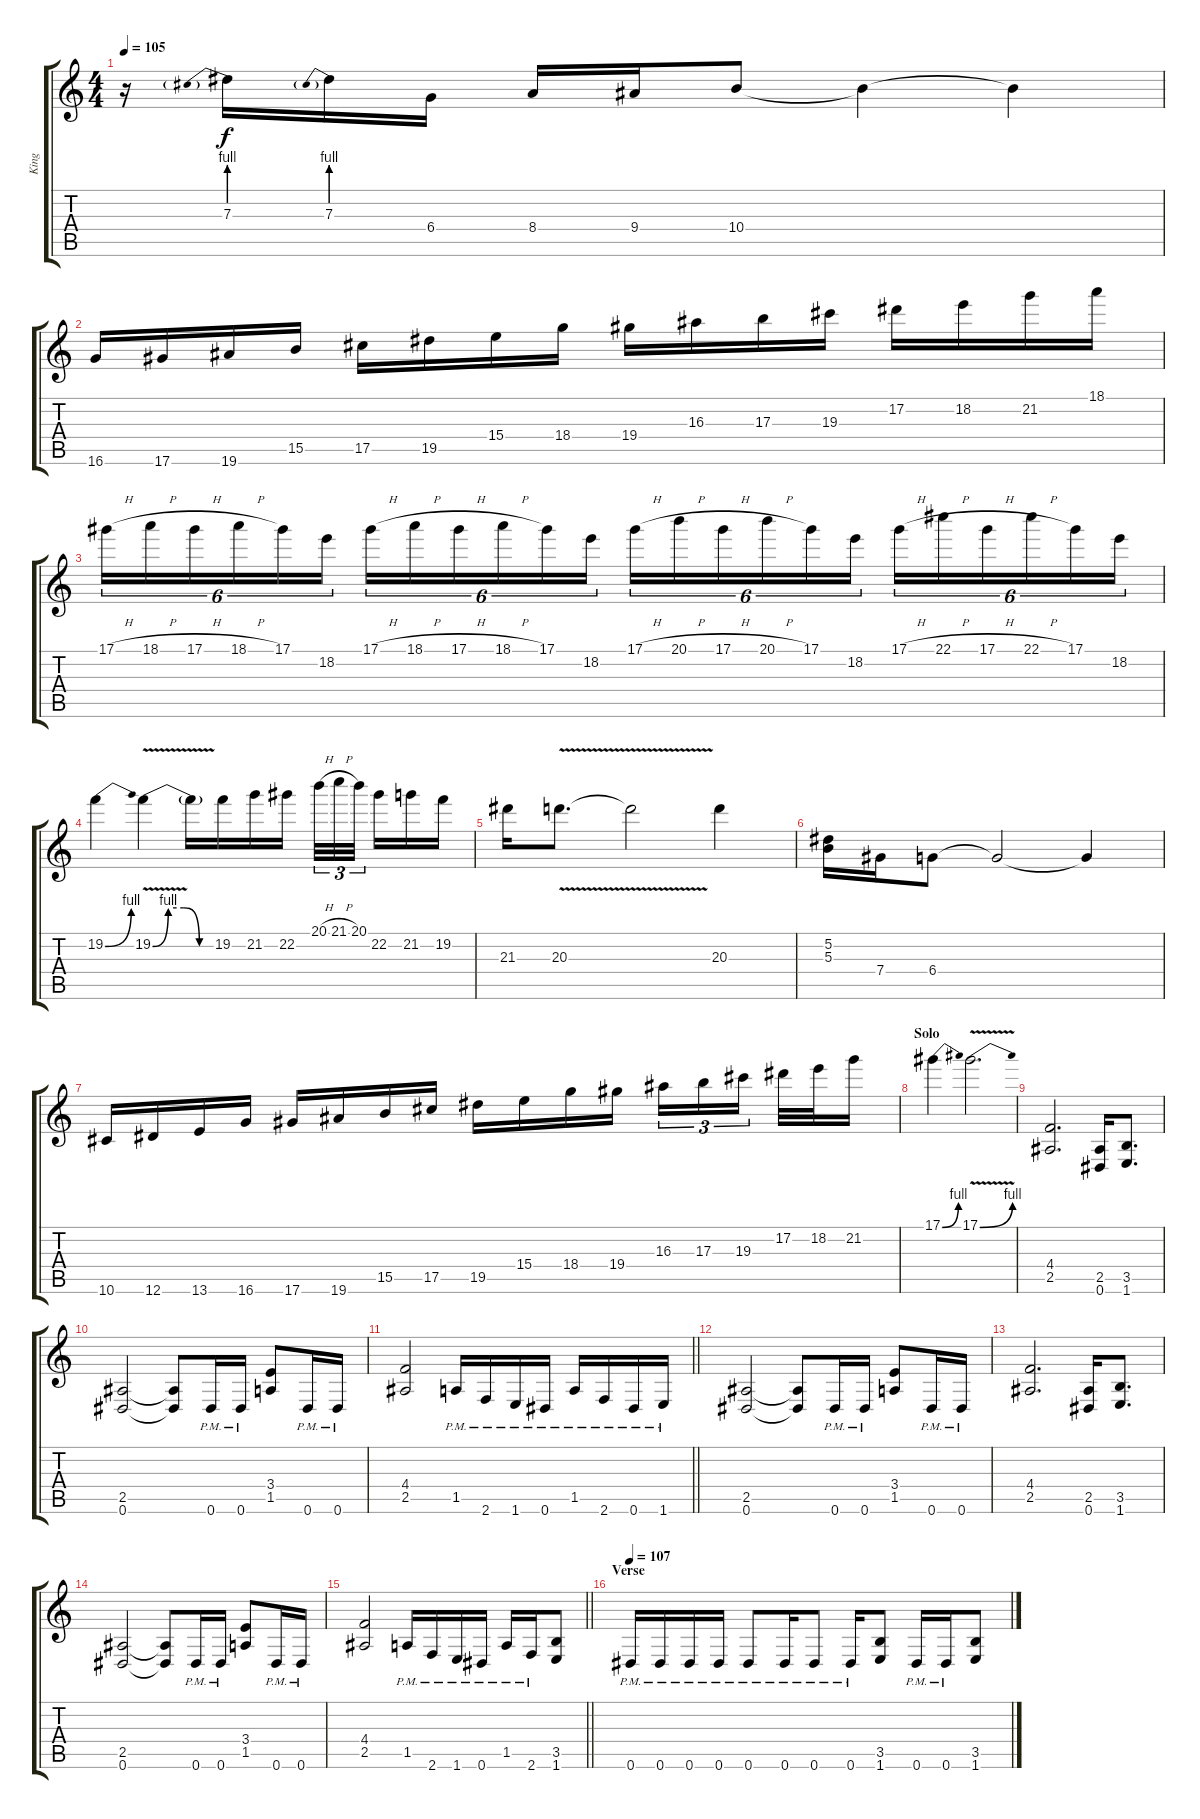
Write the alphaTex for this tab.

\track ("King" "King") {instrument distortionguitar}
\staff {score tabs}
\tuning (Eb4 Bb3 Gb3 Db3 Ab2 Eb2) {hide}
\ts (4 4)
\tempo 105
\clef g2
\ks c
r.16{dy f} 7.3{be (prebend 0 4 60 4)}.16 7.3{be (prebend 0 4 60 4)}.16 6.4.16 8.4.16 9.4.16 10.4.8 10.4{t}.4 10.4{t}.4 |
16.6.16 17.6.16 19.6.16 15.5.16 17.5.16 19.5.16 15.4.16 18.4.16 19.4.16 16.3.16 17.3.16 19.3.16 17.2.16 18.2.16 21.2.16 18.1.16 |
17.1{h}.16{tu (6 4)} 18.1{h}.16{tu (6 4)} 17.1{h}.16{tu (6 4)} 18.1{h}.16{tu (6 4)} 17.1.16{tu (6 4)} 18.2.16{tu (6 4)} 17.1{h}.16{tu (6 4)} 18.1{h}.16{tu (6 4)} 17.1{h}.16{tu (6 4)} 18.1{h}.16{tu (6 4)} 17.1.16{tu (6 4)} 18.2.16{tu (6 4)} 17.1{h}.16{tu (6 4)} 20.1{h}.16{tu (6 4)} 17.1{h}.16{tu (6 4)} 20.1{h}.16{tu (6 4)} 17.1.16{tu (6 4)} 18.2.16{tu (6 4)} 17.1{h}.16{tu (6 4)} 22.1{h}.16{tu (6 4)} 17.1{h}.16{tu (6 4)} 22.1{h}.16{tu (6 4)} 17.1.16{tu (6 4)} 18.2.16{tu (6 4)} |
19.2{be (bend 0 0 60 4)}.4 19.2{be (custom 0 0 15 4 30 4 45 0 60 0) v}.4 19.2{t}.16 19.2.16 21.2.16 22.2.16 20.1{h}.32{tu (3 2)} 21.1{h}.32{tu (3 2)} 20.1.32{tu (3 2)} 22.2.16 21.2.16 19.2.16 |
21.3.16 20.3{v}.8{d} 20.3{t}.2 20.3.4 |
(5.2 5.3).16 7.4.16 6.4.8 6.4{t}.2 6.4{t}.4 |
10.6.16 12.6.16 13.6.16 16.6.16 17.6.16 19.6.16 15.5.16 17.5.16 19.5.16 15.4.16 18.4.16 19.4.16 16.3.16{tu (3 2)} 17.3.16{tu (3 2)} 19.3.16{tu (3 2)} 17.2.32 18.2.32 21.2.16 |
\section ("" "Solo")
17.1{be (bend 0 0 60 4)}.4 17.1{be (bend 0 0 60 4) v}.2{d} |
(4.4 2.5).2{d} (2.5 0.6).16 (3.5 1.6).8{d} |
(2.5 0.6).2 (2.5{t} 0.6{t}).8 0.6{pm}.16 0.6{pm}.16 (3.4 1.5).8 0.6{pm}.16 0.6{pm}.16 |
\barLineRight lightlight
(4.4 2.5).2 1.5{pm}.16 2.6{pm}.16 1.6{pm}.16 0.6{pm}.16 1.5{pm}.16 2.6{pm}.16 0.6{pm}.16 1.6{pm}.16 |
(2.5 0.6).2 (2.5{t} 0.6{t}).8 0.6{pm}.16 0.6{pm}.16 (3.4 1.5).8 0.6{pm}.16 0.6{pm}.16 |
(4.4 2.5).2{d} (2.5 0.6).16 (3.5 1.6).8{d} |
(2.5 0.6).2 (2.5{t} 0.6{t}).8 0.6{pm}.16 0.6{pm}.16 (3.4 1.5).8 0.6{pm}.16 0.6{pm}.16 |
\barLineRight lightlight
(4.4 2.5).2 1.5{pm}.16 2.6{pm}.16 1.6{pm}.16 0.6{pm}.16 1.5{pm}.16 2.6{pm}.16 (3.5 1.6).8 |
\section ("" "Verse")
\tempo 107
0.6{pm}.16 0.6{pm}.16 0.6{pm}.16 0.6{pm}.16 0.6{pm}.8 0.6{pm}.16 0.6{pm}.8 0.6{pm}.16 (3.5 1.6).8 0.6{pm}.16 0.6{pm}.16 (3.5 1.6).8
